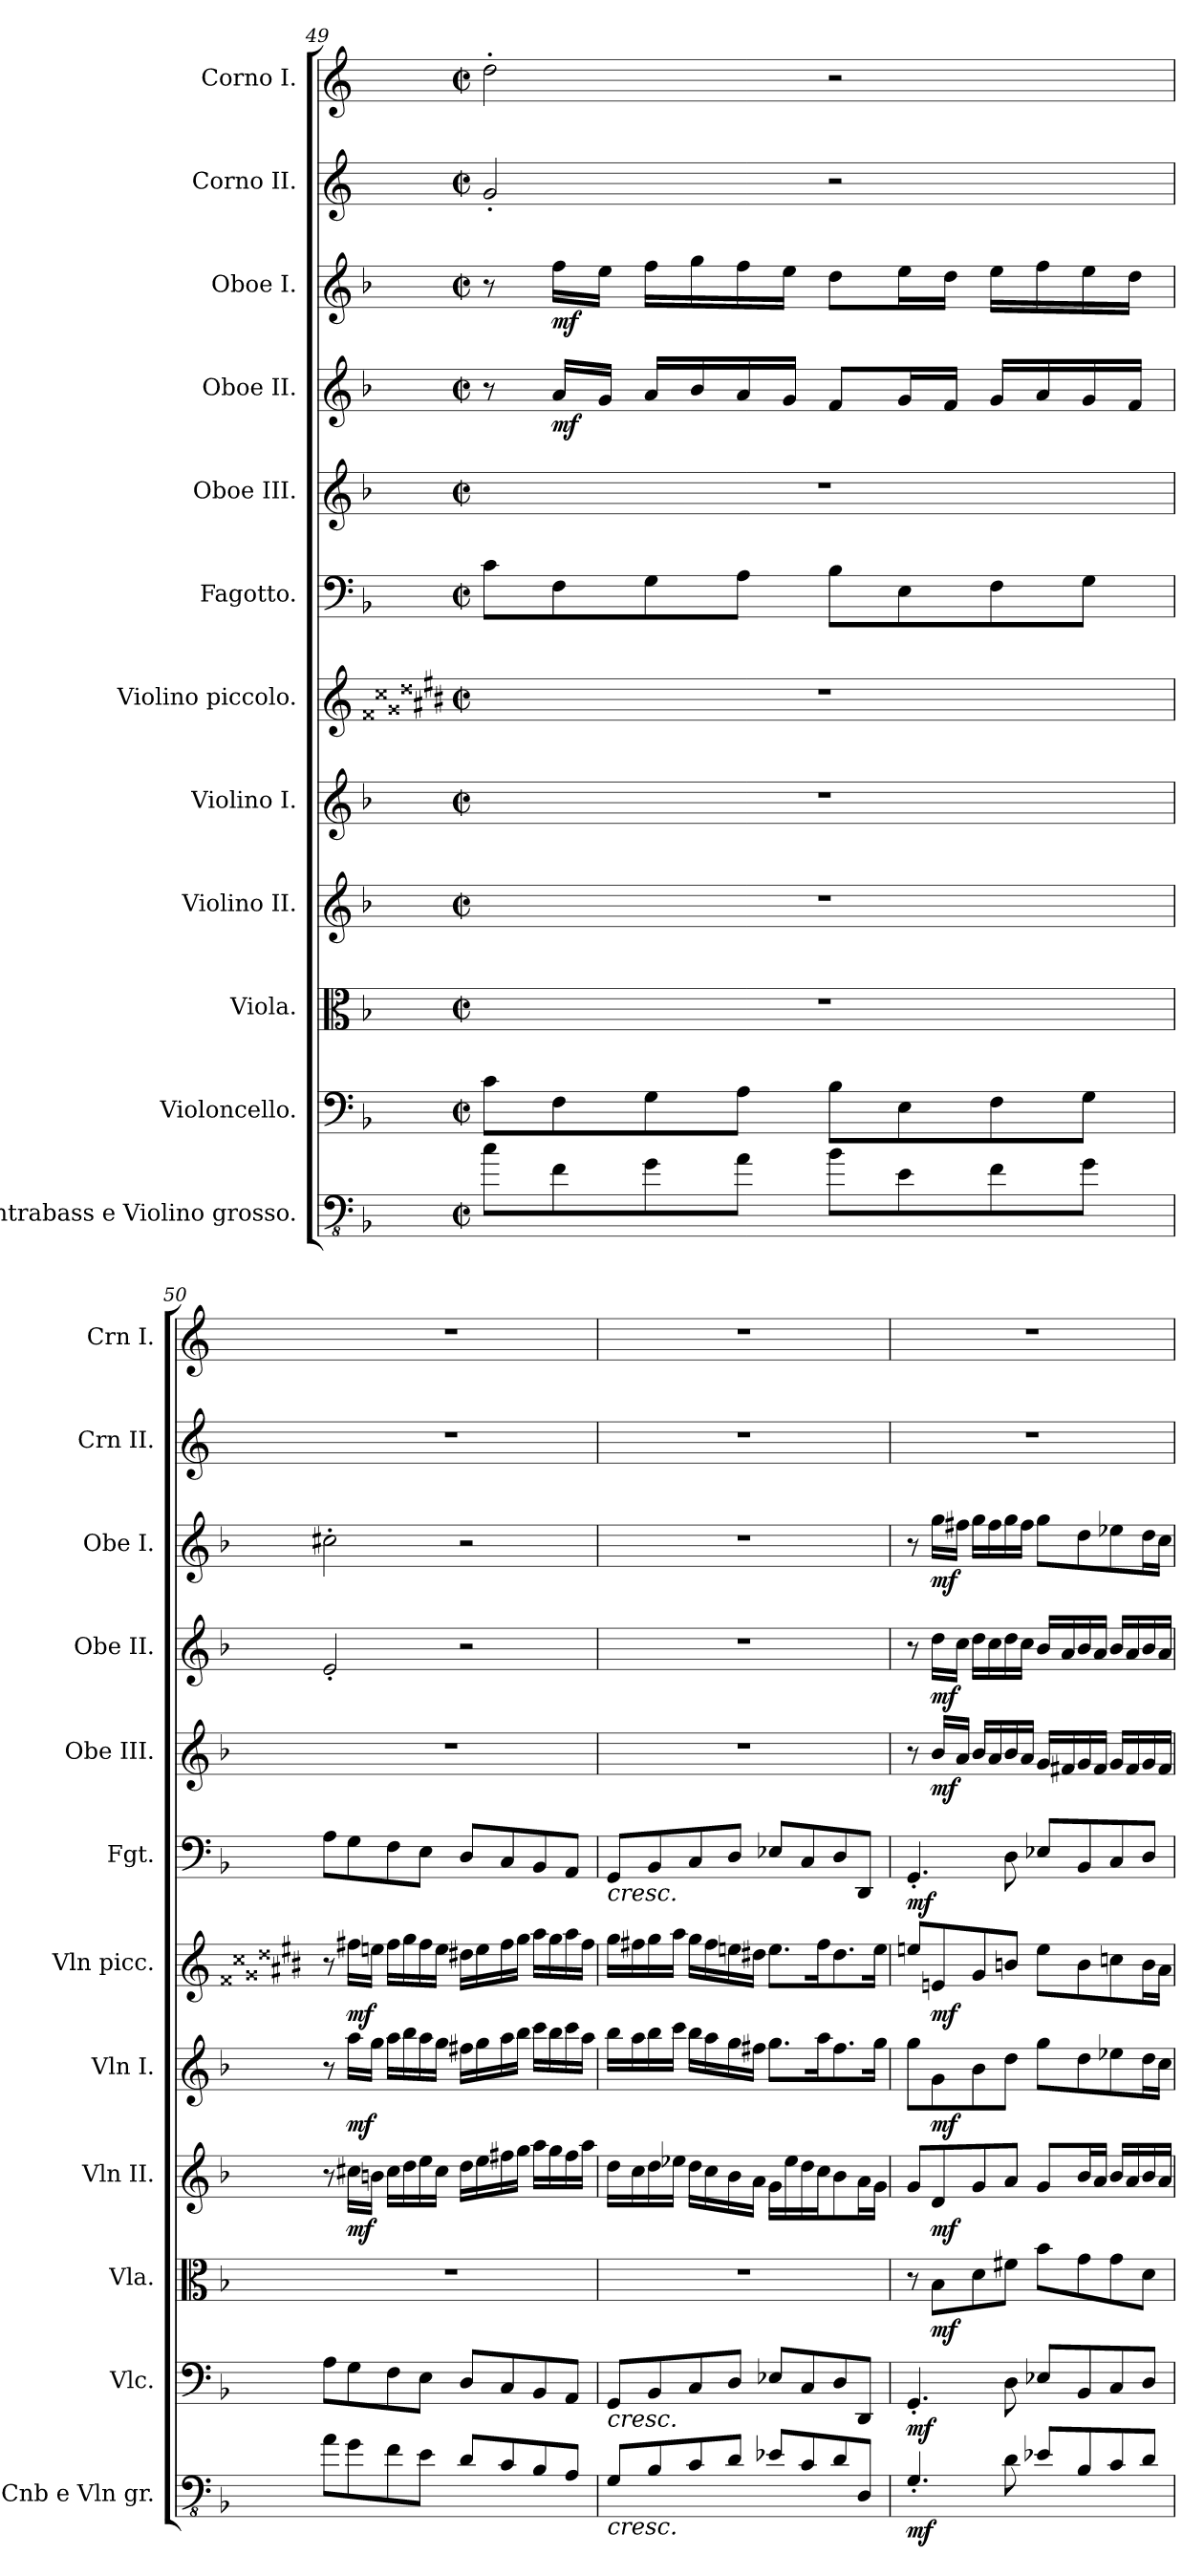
**kern	**dynam	**kern	**dynam	**kern	**dynam	**kern	**dynam	**kern	**dynam	**kern	**dynam	**kern	**dynam	**kern	**dynam	**kern	**dynam	**kern	**dynam	**kern	**kern
*part12	*part12	*part11	*part11	*part10	*part10	*part9	*part9	*part8	*part8	*part7	*part7	*part6	*part6	*part5	*part5	*part4	*part4	*part3	*part3	*part2	*part1
*staff12	*staff12	*staff11	*staff11	*staff10	*staff10	*staff9	*staff9	*staff8	*staff8	*staff7	*staff7	*staff6	*staff6	*staff5	*staff5	*staff4	*staff4	*staff3	*staff3	*staff2	*staff1
*I"Contrabass e Violino grosso.	*	*I"Violoncello.	*	*I"Viola.	*	*I"Violino II.	*	*I"Violino I.	*	*I"Violino piccolo.	*	*I"Fagotto.	*	*I"Oboe III.	*	*I"Oboe II.	*	*I"Oboe I.	*	*I"Corno II.	*I"Corno I.
*I'Cnb e Vln gr.	*	*I'Vlc.	*	*I'Vla.	*	*I'Vln II.	*	*I'Vln I.	*	*I'Vln picc.	*	*I'Fgt.	*	*I'Obe III.	*	*I'Obe II.	*	*I'Obe I.	*	*I'Crn II.	*I'Crn I.
!!LO:PB:g=z
*clefFv4	*	*clefF4	*	*clefC3	*	*clefG2	*	*clefG2	*	*clefG2	*	*clefF4	*	*clefG2	*	*clefG2	*	*clefG2	*	*clefG2	*clefG2
*ITrd7c12	*	*	*	*	*	*	*	*	*	*ITrd-1c-3	*	*	*	*	*	*	*	*	*	*ITrd4c7	*ITrd4c7
*k[b-]	*	*k[b-]	*	*k[b-]	*	*k[b-]	*	*k[b-]	*	*k[f##c##g##d##a#e#b#]	*	*k[b-]	*	*k[b-]	*	*k[b-]	*	*k[b-]	*	*k[b-]	*k[b-]
*M2/2	*	*M2/2	*	*M2/2	*	*M2/2	*	*M2/2	*	*M2/2	*	*M2/2	*	*M2/2	*	*M2/2	*	*M2/2	*	*M2/2	*M2/2
*met(c|)	*	*met(c|)	*	*met(c|)	*	*met(c|)	*	*met(c|)	*	*met(c|)	*	*met(c|)	*	*met(c|)	*	*met(c|)	*	*met(c|)	*	*met(c|)	*met(c|)
=49	=49	=49	=49	=49	=49	=49	=49	=49	=49	=49	=49	=49	=49	=49	=49	=49	=49	=49	=49	=49	=49
8C\L	.	8c\L	.	1r	.	1r	.	1r	.	1r	.	8c\L	.	1r	.	8r	.	8r	.	2c'/	2g'\
!	!	!	!	!	!	!	!	!	!	!	!	!	!	!	!	!	!LO:DY:b	!	!LO:DY:b	!	!
8FF\	.	8F\	.	.	.	.	.	.	.	.	.	8F\	.	.	.	16a/LL	mf	16ff\LL	mf	.	.
.	.	.	.	.	.	.	.	.	.	.	.	.	.	.	.	16g/JJ	.	16ee\JJ	.	.	.
8GG\	.	8G\	.	.	.	.	.	.	.	.	.	8G\	.	.	.	16a/LL	.	16ff\LL	.	.	.
.	.	.	.	.	.	.	.	.	.	.	.	.	.	.	.	16b-/	.	16gg\	.	.	.
8AA\J	.	8A\J	.	.	.	.	.	.	.	.	.	8A\J	.	.	.	16a/	.	16ff\	.	.	.
.	.	.	.	.	.	.	.	.	.	.	.	.	.	.	.	16g/JJ	.	16ee\JJ	.	.	.
8BB-\L	.	8B-\L	.	.	.	.	.	.	.	.	.	8B-\L	.	.	.	8f/L	.	8dd\L	.	2r	2r
8EE\	.	8E\	.	.	.	.	.	.	.	.	.	8E\	.	.	.	16g/L	.	16ee\L	.	.	.
.	.	.	.	.	.	.	.	.	.	.	.	.	.	.	.	16f/JJ	.	16dd\JJ	.	.	.
8FF\	.	8F\	.	.	.	.	.	.	.	.	.	8F\	.	.	.	16g/LL	.	16ee\LL	.	.	.
.	.	.	.	.	.	.	.	.	.	.	.	.	.	.	.	16a/	.	16ff\	.	.	.
8GG\J	.	8G\J	.	.	.	.	.	.	.	.	.	8G\J	.	.	.	16g/	.	16ee\	.	.	.
.	.	.	.	.	.	.	.	.	.	.	.	.	.	.	.	16f/JJ	.	16dd\JJ	.	.	.
=50	=50	=50	=50	=50	=50	=50	=50	=50	=50	=50	=50	=50	=50	=50	=50	=50	=50	=50	=50	=50	=50
8AA\L	.	8A\L	.	1r	.	8r	.	8r	.	8r	.	8A\L	.	1r	.	2e'/	.	2cc#X'\	.	1r	1r
!	!	!	!	!	!	!	!LO:DY:b	!	!LO:DY:b	!	!LO:DY:b	!	!	!	!	!	!	!	!	!	!
8GG\	.	8G\	.	.	.	16cc#X\LL	mf	16aa\LL	mf	16gg##\LL	mf	8G\	.	.	.	.	.	.	.	.	.
.	.	.	.	.	.	16bn\JJ	.	16gg\JJ	.	16ff##\JJ	.	.	.	.	.	.	.	.	.	.	.
8FF\	.	8F\	.	.	.	16cc#\LL	.	16aa\LL	.	16gg##\LL	.	8F\	.	.	.	.	.	.	.	.	.
.	.	.	.	.	.	16dd\	.	16bb-\	.	16aa#\	.	.	.	.	.	.	.	.	.	.	.
8EE\J	.	8E\J	.	.	.	16ee\	.	16aa\	.	16gg##\	.	8E\J	.	.	.	.	.	.	.	.	.
.	.	.	.	.	.	16cc#\JJ	.	16gg\JJ	.	16ff##\JJ	.	.	.	.	.	.	.	.	.	.	.
8DD/L	.	8D/L	.	.	.	16dd\LL	.	16ff#X\LL	.	16ee##X\LL	.	8D/L	.	.	.	2r	.	2r	.	.	.
.	.	.	.	.	.	16ee\	.	16gg\	.	16ff##\	.	.	.	.	.	.	.	.	.	.	.
8CC/	.	8C/	.	.	.	16ff#X\	.	16aa\	.	16gg##\	.	8C/	.	.	.	.	.	.	.	.	.
.	.	.	.	.	.	16gg\JJ	.	16bb-\JJ	.	16aa#\JJ	.	.	.	.	.	.	.	.	.	.	.
8BBB-/	.	8BB-/	.	.	.	16aa\LL	.	16ccc\LL	.	16bb#\LL	.	8BB-/	.	.	.	.	.	.	.	.	.
.	.	.	.	.	.	16gg\	.	16bb-\	.	16aa#\	.	.	.	.	.	.	.	.	.	.	.
8AAA/J	.	8AA/J	.	.	.	16ff#\	.	16ccc\	.	16bb#\	.	8AA/J	.	.	.	.	.	.	.	.	.
.	.	.	.	.	.	16aa\JJ	.	16aa\JJ	.	16gg##\JJ	.	.	.	.	.	.	.	.	.	.	.
!!LO:PB:g=z
=51	=51	=51	=51	=51	=51	=51	=51	=51	=51	=51	=51	=51	=51	=51	=51	=51	=51	=51	=51	=51	=51
!	!	!	!	!	!	!	!	!	!	!	!	!LO:TX:b:i:t=cresc.	!	!	!	!	!	!	!	!	!
!	!	!LO:TX:b:i:t=cresc.	!	!	!	!	!	!	!	!	!	!	!	!	!	!	!	!	!	!	!
!LO:TX:b:i:t=cresc.	!	!	!	!	!	!	!	!	!	!	!	!	!	!	!	!	!	!	!	!	!
8GGG/L	.	8GG/L	.	1r	.	16dd\LL	.	16bb-\LL	.	16aa#\LL	.	8GG/L	.	1r	.	1r	.	1r	.	1r	1r
.	.	.	.	.	.	16cc\	.	16aa\	.	16gg##\	.	.	.	.	.	.	.	.	.	.	.
8BBB-/	.	8BB-/	.	.	.	16dd\	.	16bb-\	.	16aa#\	.	8BB-/	.	.	.	.	.	.	.	.	.
.	.	.	.	.	.	16ee-X\JJ	.	16ccc\JJ	.	16bb#\JJ	.	.	.	.	.	.	.	.	.	.	.
8CC/	.	8C/	.	.	.	16dd\LL	.	16bb-\LL	.	16aa#\LL	.	8C/	.	.	.	.	.	.	.	.	.
.	.	.	.	.	.	16cc\	.	16aa\	.	16gg##\	.	.	.	.	.	.	.	.	.	.	.
8DD/J	.	8D/J	.	.	.	16b-\	.	16gg\	.	16ff##\	.	8D/J	.	.	.	.	.	.	.	.	.
.	.	.	.	.	.	16a\JJ	.	16ff#X\JJ	.	16ee##X\JJ	.	.	.	.	.	.	.	.	.	.	.
8EE-X/L	.	8E-X/L	.	.	.	16g\LL	.	8.gg\L	.	8.ff##\L	.	8E-X/L	.	.	.	.	.	.	.	.	.
.	.	.	.	.	.	16ee-\	.	.	.	.	.	.	.	.	.	.	.	.	.	.	.
8CC/	.	8C/	.	.	.	16dd\	.	.	.	.	.	8C/	.	.	.	.	.	.	.	.	.
.	.	.	.	.	.	16cc\J	.	16aa\K	.	16gg##\K	.	.	.	.	.	.	.	.	.	.	.
8DD/	.	8D/	.	.	.	8b-\	.	8.ff#\	.	8.ee##\	.	8D/	.	.	.	.	.	.	.	.	.
8DDD/J	.	8DD/J	.	.	.	16a\L	.	.	.	.	.	8DD/J	.	.	.	.	.	.	.	.	.
.	.	.	.	.	.	16g\JJ	.	16gg\Jk	.	16ff##\Jk	.	.	.	.	.	.	.	.	.	.	.
=52	=52	=52	=52	=52	=52	=52	=52	=52	=52	=52	=52	=52	=52	=52	=52	=52	=52	=52	=52	=52	=52
!	!LO:DY:b	!	!LO:DY:b	!	!	!	!	!	!	!	!	!	!LO:DY:b	!	!	!	!	!	!	!	!
4.GGG'/	mf	4.GG'/	mf	8r	.	8g/L	.	8gg\L	.	8ff##/L	.	4.GG'/	mf	8r	.	8r	.	8r	.	1r	1r
!	!	!	!	!	!LO:DY:b	!	!LO:DY:b	!	!LO:DY:b	!	!LO:DY:b	!	!	!	!LO:DY:b	!	!LO:DY:b	!	!LO:DY:b	!	!
.	.	.	.	8B-\L	mf	8d/	mf	8g\	mf	8f##/	mf	.	.	16b-/LL	mf	16dd\LL	mf	16gg\LL	mf	.	.
.	.	.	.	.	.	.	.	.	.	.	.	.	.	16a/JJ	.	16cc\JJ	.	16ff#X\JJ	.	.	.
.	.	.	.	8d\	.	8g/	.	8b-\	.	8a#/	.	.	.	16b-/LL	.	16dd\LL	.	16gg\LL	.	.	.
.	.	.	.	.	.	.	.	.	.	.	.	.	.	16a/	.	16cc\	.	16ff#\	.	.	.
8DD\	.	8D\	.	8f#X\J	.	8a/J	.	8dd\J	.	8cc##/J	.	8D\	.	16b-/	.	16dd\	.	16gg\	.	.	.
.	.	.	.	.	.	.	.	.	.	.	.	.	.	16a/JJ	.	16cc\JJ	.	16ff#\JJ	.	.	.
8EE-X/L	.	8E-X/L	.	8b-\L	.	8g/L	.	8gg\L	.	8ff##\L	.	8E-X/L	.	16g/LL	.	16b-/LL	.	8gg\L	.	.	.
.	.	.	.	.	.	.	.	.	.	.	.	.	.	16f#X/	.	16a/	.	.	.	.	.
8BBB-/	.	8BB-/	.	8g\	.	16b-/L	.	8dd\	.	8cc##\	.	8BB-/	.	16g/	.	16b-/	.	8dd\	.	.	.
.	.	.	.	.	.	16a/JJ	.	.	.	.	.	.	.	16f#/JJ	.	16a/JJ	.	.	.	.	.
8CC/	.	8C/	.	8g\	.	16b-/LL	.	8ee-X\	.	8dd#X\	.	8C/	.	16g/LL	.	16b-/LL	.	8ee-X\	.	.	.
.	.	.	.	.	.	16a/	.	.	.	.	.	.	.	16f#/	.	16a/	.	.	.	.	.
8DD/J	.	8D/J	.	8d\J	.	16b-/	.	16dd\L	.	16cc##\L	.	8D/J	.	16g/	.	16b-/	.	16dd\L	.	.	.
.	.	.	.	.	.	16a/JJ	.	16cc\JJ	.	16b#\JJ	.	.	.	16f#/JJ	.	16a/JJ	.	16cc\JJ	.	.	.
=	=	=	=	=	=	=	=	=	=	=	=	=	=	=	=	=	=	=	=	=	=
*-	*-	*-	*-	*-	*-	*-	*-	*-	*-	*-	*-	*-	*-	*-	*-	*-	*-	*-	*-	*-	*-
